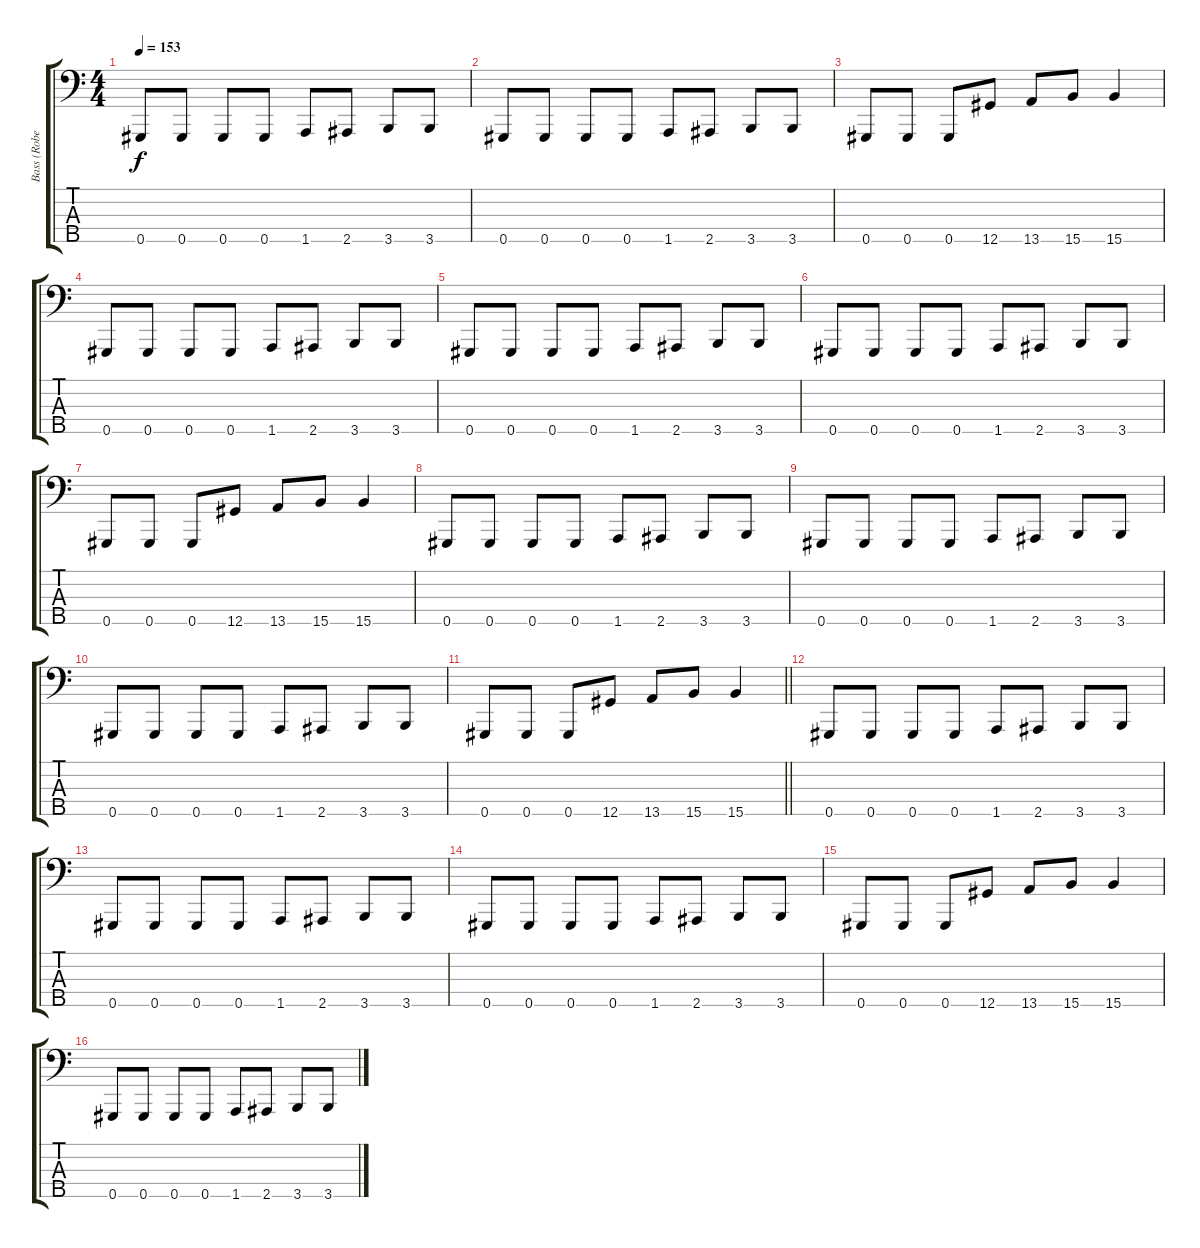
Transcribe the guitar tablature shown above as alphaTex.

\track ("Bass (Robert Trujillo)" "Bass (Robe") {instrument electricbassfinger}
\staff {score tabs}
\tuning (E2 B1 Gb1 B0 Ab0) {hide}
\ts (4 4)
\tempo 153
\clef f4
\ks c
0.5.8{dy f} 0.5.8 0.5.8 0.5.8 1.5.8 2.5.8 3.5.8 3.5.8 |
0.5.8 0.5.8 0.5.8 0.5.8 1.5.8 2.5.8 3.5.8 3.5.8 |
0.5.8 0.5.8 0.5.8 12.5.8 13.5.8 15.5.8 15.5.4 |
0.5.8 0.5.8 0.5.8 0.5.8 1.5.8 2.5.8 3.5.8 3.5.8 |
0.5.8 0.5.8 0.5.8 0.5.8 1.5.8 2.5.8 3.5.8 3.5.8 |
0.5.8 0.5.8 0.5.8 0.5.8 1.5.8 2.5.8 3.5.8 3.5.8 |
0.5.8 0.5.8 0.5.8 12.5.8 13.5.8 15.5.8 15.5.4 |
0.5.8 0.5.8 0.5.8 0.5.8 1.5.8 2.5.8 3.5.8 3.5.8 |
0.5.8 0.5.8 0.5.8 0.5.8 1.5.8 2.5.8 3.5.8 3.5.8 |
0.5.8 0.5.8 0.5.8 0.5.8 1.5.8 2.5.8 3.5.8 3.5.8 |
\barLineRight lightlight
0.5.8 0.5.8 0.5.8 12.5.8 13.5.8 15.5.8 15.5.4 |
0.5.8 0.5.8 0.5.8 0.5.8 1.5.8 2.5.8 3.5.8 3.5.8 |
0.5.8 0.5.8 0.5.8 0.5.8 1.5.8 2.5.8 3.5.8 3.5.8 |
0.5.8 0.5.8 0.5.8 0.5.8 1.5.8 2.5.8 3.5.8 3.5.8 |
0.5.8 0.5.8 0.5.8 12.5.8 13.5.8 15.5.8 15.5.4 |
0.5.8 0.5.8 0.5.8 0.5.8 1.5.8 2.5.8 3.5.8 3.5.8
